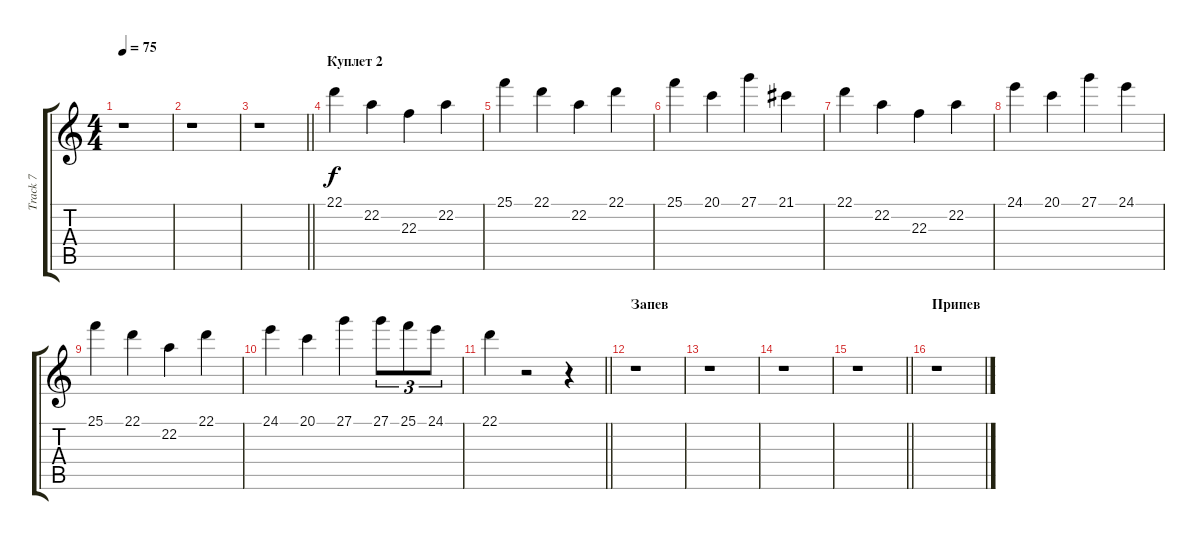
\track ("Track 7" "Track 7") {instrument vibraphone}
\staff {score tabs}
\tuning (E4 B3 G3 D3 A2 E2) {hide}
\ts (4 4)
\tempo 75
\clef g2
\ks c
r.1{dy f} |
r.1 |
\barLineRight lightlight
r.1 |
\section ("" "Куплет 2")
22.1.4 22.2.4 22.3.4 22.2.4 |
25.1.4 22.1.4 22.2.4 22.1.4 |
25.1.4 20.1.4 27.1.4 21.1.4 |
22.1.4 22.2.4 22.3.4 22.2.4 |
24.1.4 20.1.4 27.1.4 24.1.4 |
25.1.4 22.1.4 22.2.4 22.1.4 |
24.1.4 20.1.4 27.1.4 27.1.8{tu (3 2)} 25.1.8{tu (3 2)} 24.1.8{tu (3 2)} |
\barLineRight lightlight
22.1.4 r.2 r.4 |
\section ("" "Запев")
r.1 |
r.1 |
r.1 |
\barLineRight lightlight
r.1 |
\section ("" "Припев")
r.1
